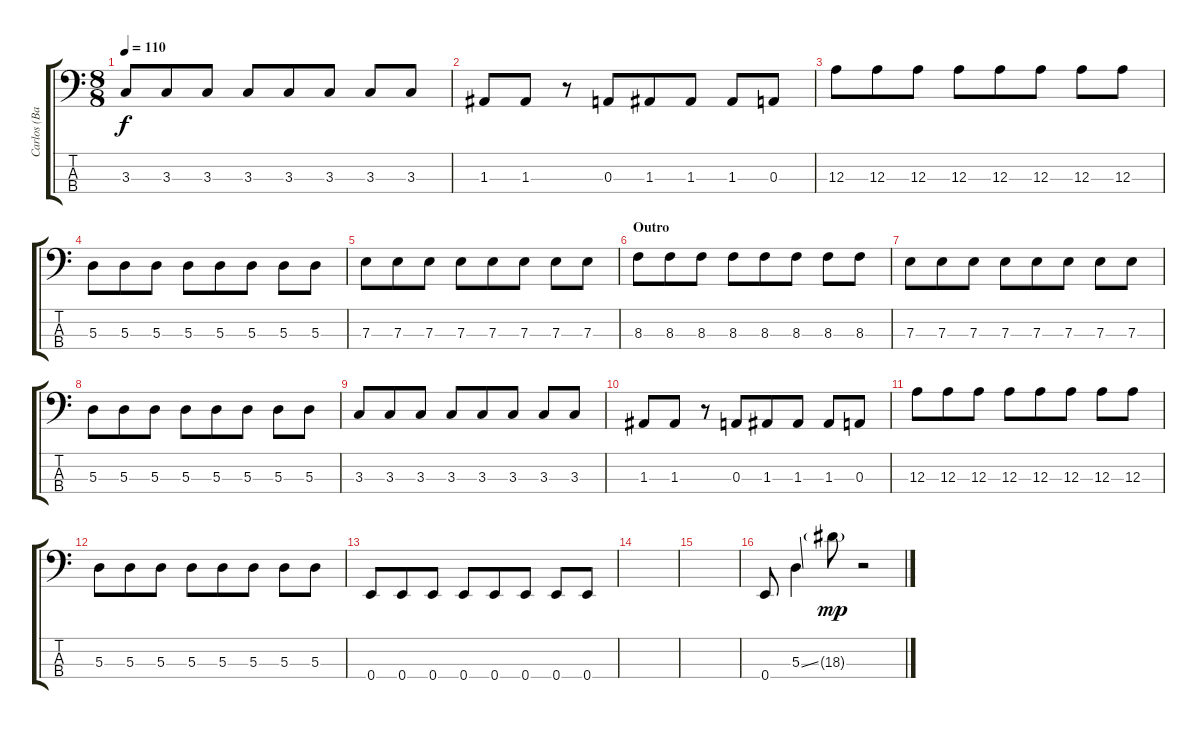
\track ("Carlos (Bass)" "Carlos (Ba") {instrument electricbasspick}
\staff {score tabs}
\tuning (G2 D2 A1 E1) {hide}
\ts (8 8)
\tempo 110
\clef f4
\ks c
3.3.8{dy f} 3.3.8 3.3.8 3.3.8 3.3.8 3.3.8 3.3.8 3.3.8 |
1.3.8 1.3.8 r.8 0.3.8 1.3.8 1.3.8 1.3.8 0.3.8 |
12.3.8 12.3.8 12.3.8 12.3.8 12.3.8 12.3.8 12.3.8 12.3.8 |
5.3.8 5.3.8 5.3.8 5.3.8 5.3.8 5.3.8 5.3.8 5.3.8 |
7.3.8 7.3.8 7.3.8 7.3.8 7.3.8 7.3.8 7.3.8 7.3.8 |
\section ("" "Outro")
8.3.8 8.3.8 8.3.8 8.3.8 8.3.8 8.3.8 8.3.8 8.3.8 |
7.3.8 7.3.8 7.3.8 7.3.8 7.3.8 7.3.8 7.3.8 7.3.8 |
5.3.8 5.3.8 5.3.8 5.3.8 5.3.8 5.3.8 5.3.8 5.3.8 |
3.3.8 3.3.8 3.3.8 3.3.8 3.3.8 3.3.8 3.3.8 3.3.8 |
1.3.8 1.3.8 r.8 0.3.8 1.3.8 1.3.8 1.3.8 0.3.8 |
12.3.8 12.3.8 12.3.8 12.3.8 12.3.8 12.3.8 12.3.8 12.3.8 |
5.3.8 5.3.8 5.3.8 5.3.8 5.3.8 5.3.8 5.3.8 5.3.8 |
0.4.8 0.4.8 0.4.8 0.4.8 0.4.8 0.4.8 0.4.8 0.4.8 |
|
|
0.4.8 5.3{ss}.4 18.3{g}.8{dy mp} r.2
